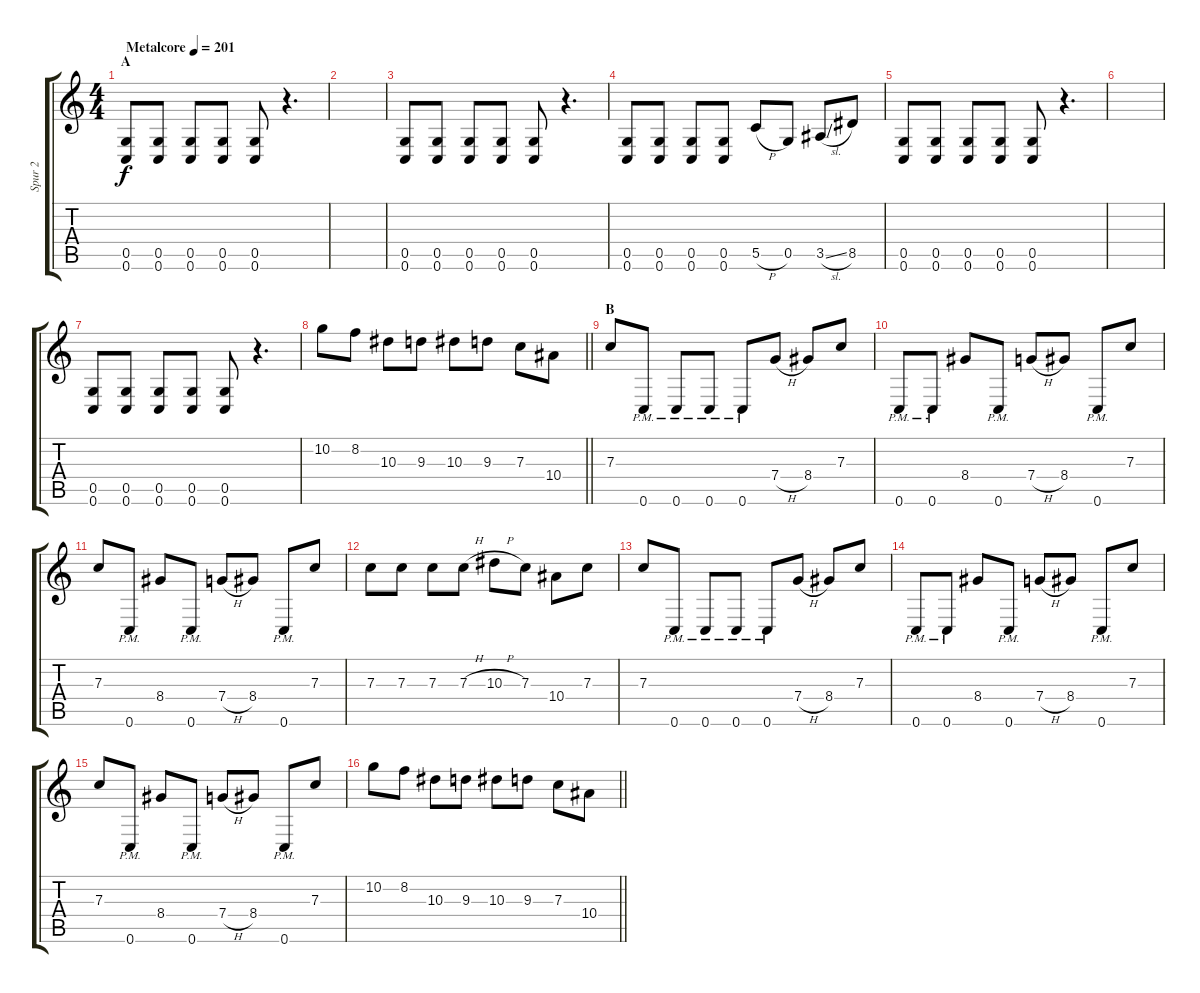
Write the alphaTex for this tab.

\track ("Spur 2" "Spur 2") {instrument distortionguitar}
\staff {score tabs}
\tuning (D4 A3 F3 C3 G2 C2) {hide}
\ts (4 4)
\section ("" "A")
\tempo (201 "Metalcore")
\clef g2
\ks c
(0.5 0.6).8{dy f instrument distortionguitar} (0.5 0.6).8 (0.5 0.6).8 (0.5 0.6).8 (0.5 0.6).8 r.4{d} |
|
(0.5 0.6).8 (0.5 0.6).8 (0.5 0.6).8 (0.5 0.6).8 (0.5 0.6).8 r.4{d} |
(0.5 0.6).8 (0.5 0.6).8 (0.5 0.6).8 (0.5 0.6).8 5.5{h}.8 0.5.8 3.5{sl}.8 8.5.8 |
(0.5 0.6).8 (0.5 0.6).8 (0.5 0.6).8 (0.5 0.6).8 (0.5 0.6).8 r.4{d} |
|
(0.5 0.6).8 (0.5 0.6).8 (0.5 0.6).8 (0.5 0.6).8 (0.5 0.6).8 r.4{d} |
\barLineRight lightlight
10.2.8 8.2.8 10.3.8 9.3.8 10.3.8 9.3.8 7.3.8 10.4.8 |
\section ("" "B")
7.3.8 0.6{pm}.8 0.6{pm}.8 0.6{pm}.8 0.6{pm}.8 7.4{h}.8 8.4.8 7.3.8 |
0.6{pm}.8 0.6{pm}.8 8.4.8 0.6{pm}.8 7.4{h}.8 8.4.8 0.6{pm}.8 7.3.8 |
7.3.8 0.6{pm}.8 8.4.8 0.6{pm}.8 7.4{h}.8 8.4.8 0.6{pm}.8 7.3.8 |
7.3.8 7.3.8 7.3.8 7.3{h}.8 10.3{h}.8 7.3.8 10.4.8 7.3.8 |
7.3.8 0.6{pm}.8 0.6{pm}.8 0.6{pm}.8 0.6{pm}.8 7.4{h}.8 8.4.8 7.3.8 |
0.6{pm}.8 0.6{pm}.8 8.4.8 0.6{pm}.8 7.4{h}.8 8.4.8 0.6{pm}.8 7.3.8 |
7.3.8 0.6{pm}.8 8.4.8 0.6{pm}.8 7.4{h}.8 8.4.8 0.6{pm}.8 7.3.8 |
\barLineRight lightlight
10.2.8 8.2.8 10.3.8 9.3.8 10.3.8 9.3.8 7.3.8 10.4.8
